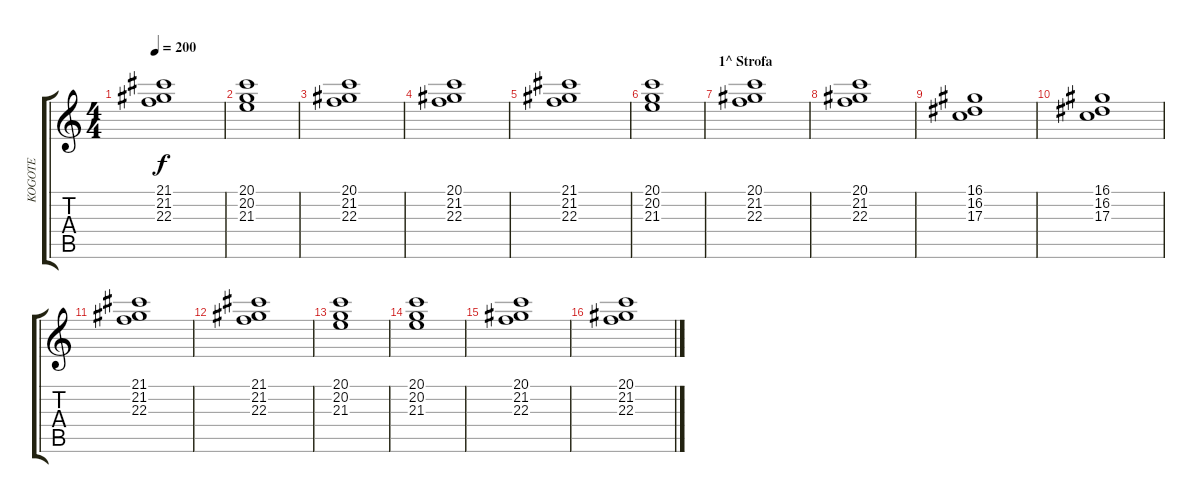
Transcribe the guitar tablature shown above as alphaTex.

\track ("KOGOTE" "KOGOTE") {instrument drawbarorgan}
\staff {score tabs}
\tuning (E4 B3 G3 D3 A2 E2) {hide}
\ts (4 4)
\tempo 200
\clef g2
\ks c
(21.1 21.2 22.3).1{dy f} |
(20.1 20.2 21.3).1 |
(20.1 21.2 22.3).1 |
(20.1 21.2 22.3).1 |
(21.1 21.2 22.3).1 |
(20.1 20.2 21.3).1 |
\section ("" "1^ Strofa")
(20.1 21.2 22.3).1 |
(20.1 21.2 22.3).1 |
(16.1 16.2 17.3).1 |
(16.1 16.2 17.3).1 |
(21.1 21.2 22.3).1 |
(21.1 21.2 22.3).1 |
(20.1 20.2 21.3).1 |
(20.1 20.2 21.3).1 |
(20.1 21.2 22.3).1 |
(20.1 21.2 22.3).1
